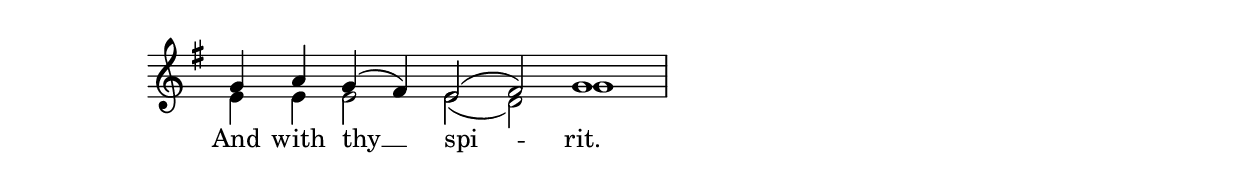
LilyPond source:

\version "2.24.4"




keyTime = { \key g \major}
cadenzaMeasure = {
  \cadenzaOff
  \partial 1024 s1024
  \cadenzaOn

}

SopMusic    = \relative { 
    \cadenzaOn
    g'4 a g( fis) e2( fis) g1 \cadenzaMeasure
}

BassMusic   = \relative {
    \cadenzaOn
    e'4 e e2 e( d) g1 \cadenzaMeasure
}



VerseOne = \lyricmode {
    And with thy __ spi -- rit.
    }


\score {
    \new Staff \with {midiInstrument = "choir aahs"} 
    <<
        \clef "treble"
        \new Voice = "Sop"  { \voiceOne \keyTime \SopMusic}
        \new Voice = "Bass" { \voiceTwo \BassMusic }
        \new Lyrics \lyricsto "Sop" { \VerseOne }
    >>

    \layout {
        \context {
            \Score
                \omit BarNumber
                \override SpacingSpanner.common-shortest-duration = #(ly:make-moment 1/16)

        }
        \context {
            \Staff
                \remove Time_signature_engraver
        }
        \context {
            \Lyrics
                \override LyricSpace.minimum-distance = #1.0
        }
    }
    \midi {
        \tempo 4 = 180
    }
}





